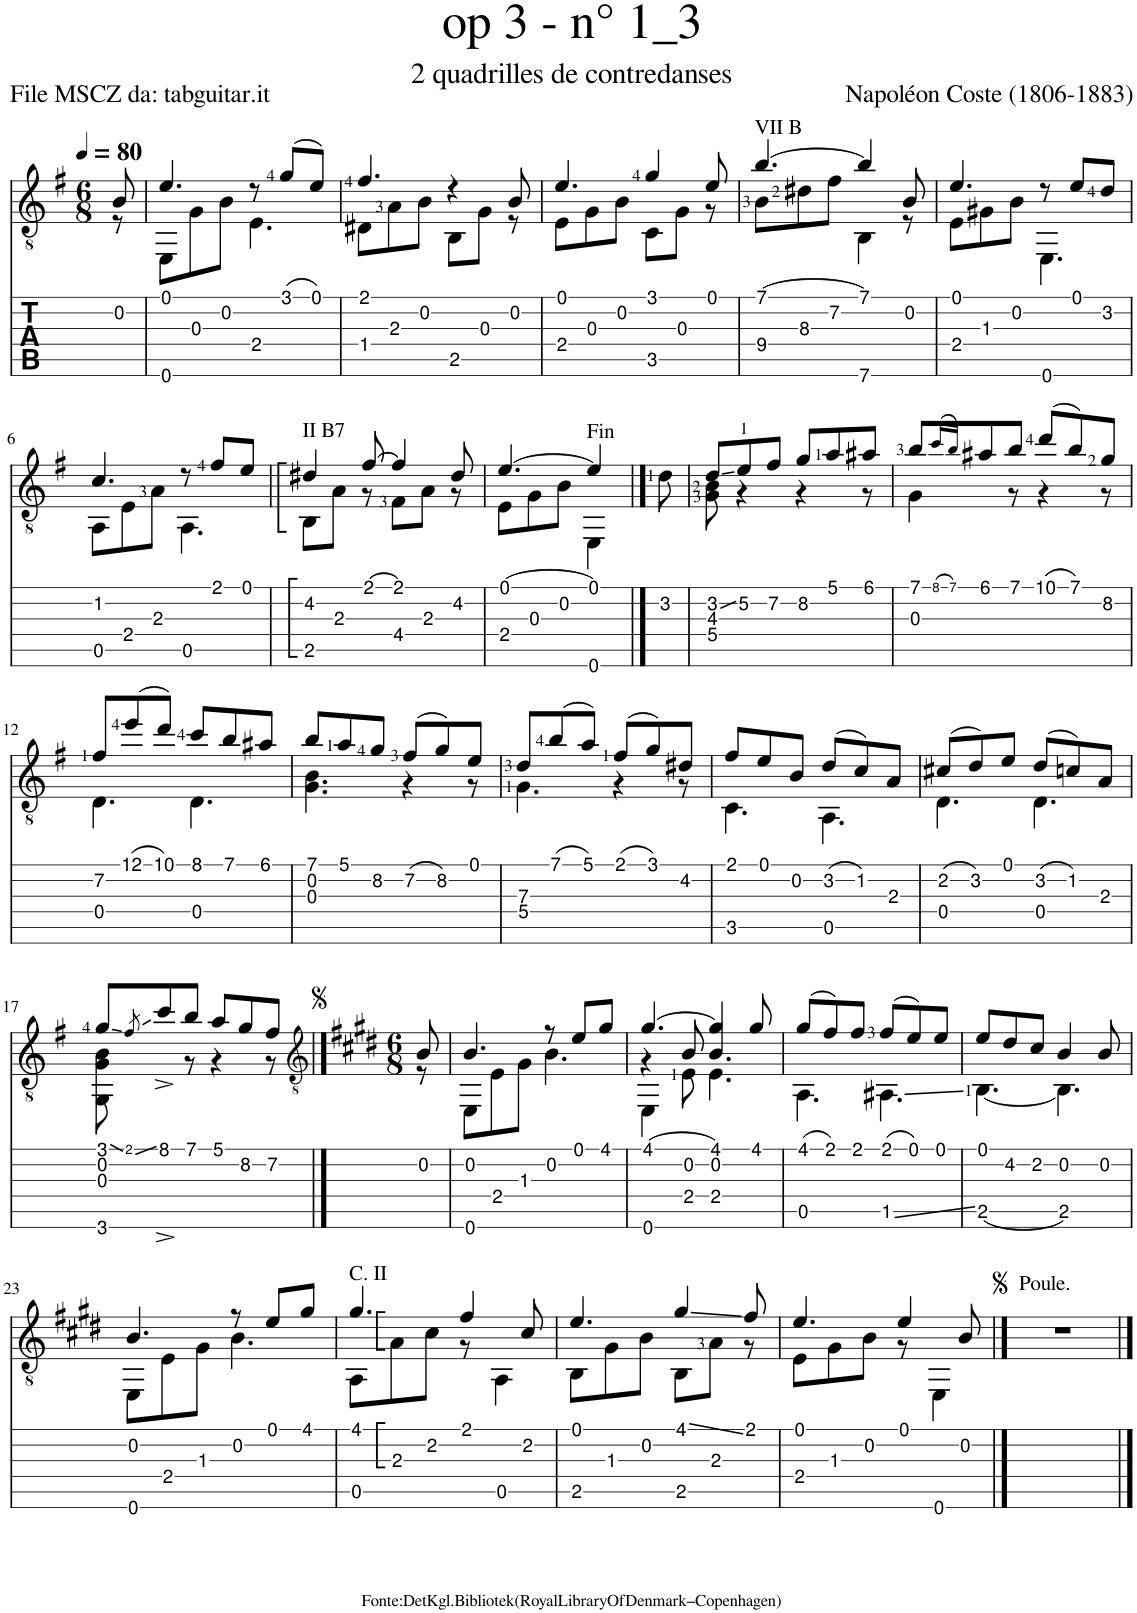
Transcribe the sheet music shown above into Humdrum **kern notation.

**kern	**kern
*part1	*part1
*staff2	*staff1
*I"Guitar	*
*I'Guit.	*
*stria6	*
*	*clefGv2
*k[f#]	*k[f#]
*M6/8	*M6/8
*MM80	*MM80
=	=
*^	*^
8B	8r	8B/	8r
=1	=1	=1	=1
4.e	8EEL	4.e/	8EE\L
.	8G	.	8G\
.	8BJ	.	8B\J
8r	4.E	8r	4.E\
8gL	.	(8g/L	.
8eJ	.	8e/J)	.
=2	=2	=2	=2
4.f#	8D#L	4.f#/	8D#X\L
.	8A	.	8A\
.	8BJ	.	8B\J
4r	8BBL	4r	8BB\L
.	8GJ	.	8G\J
8B	8r	8B/	8r
=3	=3	=3	=3
4.e	8EL	4.e/	8E\L
.	8G	.	8G\
.	8BJ	.	8B\J
4g	8CL	4g/	8C\L
.	8GJ	.	8G\J
8e	8r	8e/	8r
=4	=4	=4	=4
!	!	!LO:TX:a:t=VII B	!
[4.b	8BL	[4.b/	8B\L
.	8d#	.	8d#X\
.	8f#J	.	8f#\J
4b]	4BB	4b/]	4BB\
8B	8r	8B/	8r
=5	=5	=5	=5
4.e	8EL	4.e/	8E\L
.	8G#	.	8G#X\
.	8BJ	.	8B\J
8r	4.EE	8r	4.EE\
8eL	.	8e/L	.
8dJ	.	8d/J	.
!!LO:LB:g=z	!!
=6	=6	=6	=6
4.c	8AAL	4.c/	8AA\L
.	8E	.	8E\
.	8AJ	.	8A\J
8r	4.AA	8r	4.AA\
8f#L	.	8f#/L	.
8eJ	.	8e/J	.
=7	=7	=7	=7
!	!	!LO:TX:a:t=II B7	!
4d#	8BB::L	4d#X/	8BB::\L
.	8AJ	.	8A\J
[8f#	8r	[8f#/	8r
4f#]	8F#L	4f#/]	8F#\L
.	8AJ	.	8A\J
8d#	8r	8d#/	8r
=8	=8	=8	=8
[4.e	8EL	[4.e/	8E\L
.	8G	.	8G\
.	8BJ	.	8B\J
!	!	!LO:TX:a:t=Fin	!
4e]	4EE	4e/]	4EE\
*v	*v	*	*
*	*v	*v
==9	==9
8d	8d\
=10	=10
*^	*^
8dL	8G 8B	8d/L	8G\ 8B\
8e	4r	8e/	4r
8f#J	.	8f#/J	.
8gL	4r	8g/L	4r
8a	.	8a/	.
8a#J	8r	8a#X/J	8r
=11	=11	=11	=11
8bL	4G	8b/L	4G\
qcc	.	(16qcc/LL	.
qb	.	16qb/JJ)	.
8a#	.	8a#X/	.
8bJ	8r	8b/J	8r
8ddL	4r	(8dd/L	4r
8b	.	8b/)	.
8gJ	8r	8g/J	8r
!!LO:LB:g=z	!!
=12	=12	=12	=12
8f#L	4.D	8f#/L	4.D\
8ee	.	(8ee/	.
8ddJ	.	8dd/J)	.
8ccL	4.D	8cc/L	4.D\
8b	.	8b/	.
8a#J	.	8a#X/J	.
=13	=13	=13	=13
8bL	4.G 4.B	8b/L	4.G\ 4.B\
8a	.	8a/	.
8gJ	.	8g/J	.
8f#L	4r	(8f#/L	4r
8g	.	8g/)	.
8eJ	8r	8e/J	8r
=14	=14	=14	=14
8dL	4.G	8d/L	4.G\
8b	.	(8b/	.
8aJ	.	8a/J)	.
8f#L	4r	(8f#/L	4r
8g	.	8g/)	.
8d#J	8r	8d#X/J	8r
=15	=15	=15	=15
8f#L	4.C	8f#/L	4.C\
8e	.	8e/	.
8BJ	.	8B/J	.
8dL	4.AA	(8d/L	4.AA\
8c	.	8c/)	.
8AJ	.	8A/J	.
=16	=16	=16	=16
8c#L	4.D	(8c#X/L	4.D\
8d	.	8d/)	.
8eJ	.	8e/J	.
8dL	4.D	(8d/L	4.D\
8c	.	8cn/)	.
8AJ	.	8A/J	.
!!LO:LB:g=z	!!
=17	=17	=17	=17
8gL	8GG 8G 8B	8g/L	8GG\ 8G\ 8B\
qf#	.	8qf#/	.
8cc^	8ryy	8cc^/	8ryy
8bJ	8r	8b/J	8r
8aL	4r	8a/L	4r
8g	.	8g/	.
8f#J	8r	8f#/J	8r
==18	==18	==18	==18
*	*	*clefGv2	*
*k[f#c#g#d#]	*	*k[f#c#g#d#]	*
*M6/8	*	*M6/8	*
8B	8r	8B/	8r
=19	=19	=19	=19
4.B	8EEL	4.B/	8EE\L
.	8E	.	8E\
.	8G#J	.	8G#\J
8r	4.B	8r	4.B\
8eL	.	8e/L	.
8g#J	.	8g#/J	.
=20	=20	=20	=20
*	*^	*	*^
[4.g#	4r	4EE	[4.g#/	4r	4EE\
.	8B	8E	.	8B/	8E\
4g#]	4.B	4.E	4g#/]	4.B/	4.E\
8g#	.	.	8g#/	.	.
*	*v	*v	*	*	*
*	*	*	*v	*v
=21	=21	=21	=21
8g#L	4.AA	(8g#/L	4.AA\
8f#	.	8f#/)	.
8f#J	.	8f#/J	.
8f#L	4.AA#	(8f#/L	4.AA#X\
8e	.	8e/)	.
8eJ	.	8e/J	.
=22	=22	=22	=22
8eL	[4.BB	8e/L	[4.BB\
8d#	.	8d#/	.
8c#J	.	8c#/J	.
4B	4.BB]	4B/	4.BB\]
8B	.	8B/	.
!!LO:LB:g=z	!!
=23	=23	=23	=23
4.B	8EEL	4.B/	8EE\L
.	8E	.	8E\
.	8G#J	.	8G#\J
8r	4.B	8r	4.B\
8eL	.	8e/L	.
8g#J	.	8g#/J	.
=24	=24	=24	=24
!	!	!LO:TX:a:t=C. II	!
4.g#	8AAL	4.g#/	8AA\L
.	8A::	.	8A::\
.	8c#J	.	8c#\J
4f#	8r	4f#/	8r
.	4AA	.	4AA\
8c#	.	8c#/	.
=25	=25	=25	=25
4.e	8BBL	4.e/	8BB\L
.	8G#	.	8G#\
.	8BJ	.	8B\J
4g#	8BBL	4g#/	8BB\L
.	8AJ	.	8A\J
8f#	8r	8f#/	8r
=26	=26	=26	=26
4.e	8EL	4.e/	8E\L
.	8G#	.	8G#\
.	8BJ	.	8B\J
4e	8r	4e/	8r
.	4EE	.	4EE\
8B	.	8B/	.
*v	*v	*	*
*	*v	*v
==27	==27
!	!LO:TX:a:t=Poule.
2.r	2.r
==	==
*-	*-
